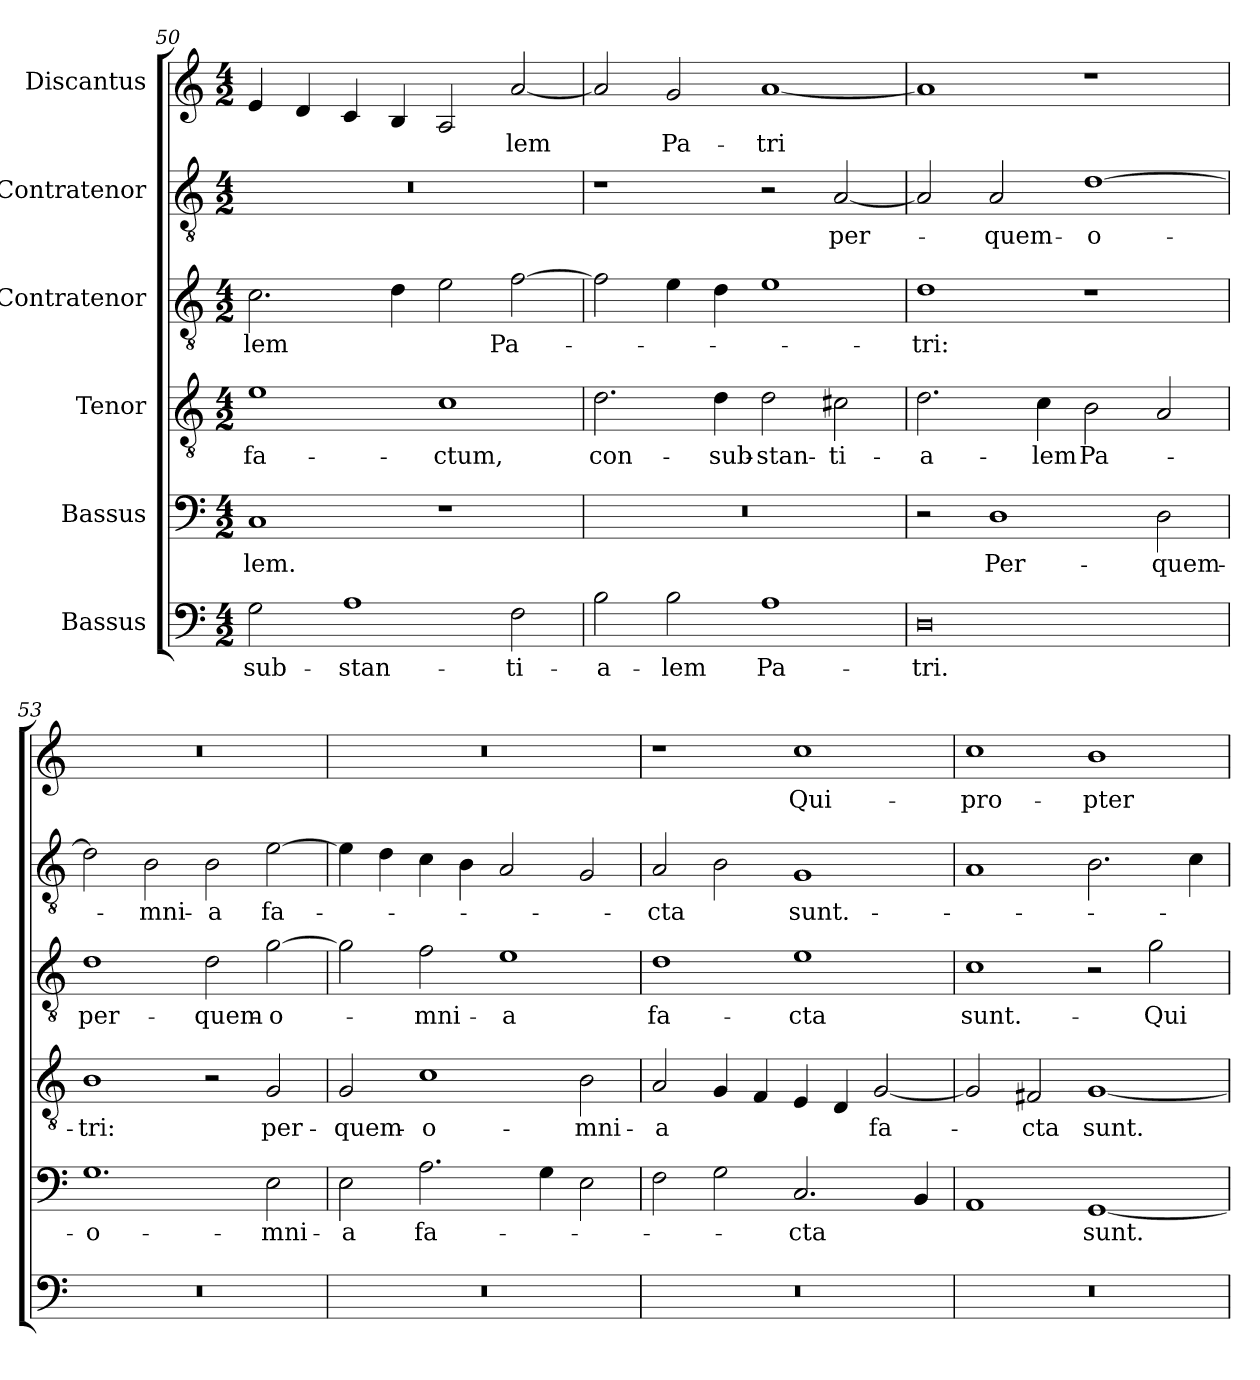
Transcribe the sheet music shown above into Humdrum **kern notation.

**kern	**text	**kern	**text	**kern	**text	**kern	**text	**kern	**text	**kern	**text
*part6	*part6	*part5	*part5	*part4	*part4	*part3	*part3	*part2	*part2	*part1	*part1
*staff6	*staff6	*staff5	*staff5	*staff4	*staff4	*staff3	*staff3	*staff2	*staff2	*staff1	*staff1
*I"Bassus	*	*I"Bassus	*	*I"Tenor	*	*I"Contratenor	*	*I"Contratenor	*	*I"Discantus	*
*clefF4	*	*clefF4	*	*clefGv2	*	*clefGv2	*	*clefGv2	*	*clefG2	*
*k[]	*	*k[]	*	*k[]	*	*k[]	*	*k[]	*	*k[]	*
*M4/2	*	*M4/2	*	*M4/2	*	*M4/2	*	*M4/2	*	*M4/2	*
=50	=50	=50	=50	=50	=50	=50	=50	=50	=50	=50	=50
2G\	-sub-	1C/	-lem.	1e\	fa-	2.c\	-lem	0r	.	4e/	.
.	.	.	.	.	.	.	.	.	.	4d/	.
1A\	-stan-	.	.	.	.	.	.	.	.	4c/	.
.	.	.	.	.	.	4d\	.	.	.	4B/	.
.	.	1r	.	1c\	-ctum,	2e\	.	.	.	2A/	.
2F\	-ti-	.	.	.	.	[2f\	Pa-	.	.	[2a/	-lem
=51	=51	=51	=51	=51	=51	=51	=51	=51	=51	=51	=51
2B\	-a-	0r	.	2.d\	con-	2f\]	.	1r	.	2a/]	.
2B\	-lem	.	.	.	.	4e\	.	.	.	2g/	Pa-
.	.	.	.	4d\	-sub-	4d\	.	.	.	.	.
1A\	Pa-	.	.	2d\	-stan-	1e\	.	2r	.	[1a/	-tri
.	.	.	.	2c#X\	-ti-	.	.	[2A/	per-	.	.
=52	=52	=52	=52	=52	=52	=52	=52	=52	=52	=52	=52
0D\	-tri.	2r	.	2.d\	-a-	1d\	-tri:	2A/]	.	1a/]	.
.	.	1D\	Per-	.	.	.	.	2A/	quem-	.	.
.	.	.	.	4c\	-lem	.	.	.	.	.	.
.	.	.	.	2B\	Pa-	1r	.	[1d\	o-	1r	.
.	.	2D\	quem-	2A/	.	.	.	.	.	.	.
=53	=53	=53	=53	=53	=53	=53	=53	=53	=53	=53	=53
0r	.	1.G\	o-	1B\	-tri:	1d\	per-	2d\]	.	0r	.
.	.	.	.	.	.	.	.	2B\	-mni-	.	.
.	.	.	.	2r	.	2d\	quem-	2B\	-a	.	.
.	.	2E\	-mni-	2G/	per-	[2g\	o-	[2e\	fa-	.	.
=54	=54	=54	=54	=54	=54	=54	=54	=54	=54	=54	=54
0r	.	2E\	-a	2G/	quem-	2g\]	.	4e\]	.	0r	.
.	.	.	.	.	.	.	.	4d\	.	.	.
.	.	2.A\	fa-	1c\	o-	2f\	-mni-	4c\	.	.	.
.	.	.	.	.	.	.	.	4B\	.	.	.
.	.	.	.	.	.	1e\	-a	2A/	.	.	.
.	.	4G\	.	.	.	.	.	.	.	.	.
.	.	2E\	.	2B\	-mni-	.	.	2G/	.	.	.
=55	=55	=55	=55	=55	=55	=55	=55	=55	=55	=55	=55
0r	.	2F\	.	2A/	-a	1d\	fa-	2A/	-cta	1r	.
.	.	2G\	.	4G/	.	.	.	2B\	.	.	.
.	.	.	.	4F/	.	.	.	.	.	.	.
.	.	2.C/	-cta	4E/	.	1e\	-cta	1G/	sunt.-	1cc\	Qui-
.	.	.	.	4D/	.	.	.	.	.	.	.
.	.	.	.	[2G/	fa-	.	.	.	.	.	.
.	.	4BB/	.	.	.	.	.	.	.	.	.
=56	=56	=56	=56	=56	=56	=56	=56	=56	=56	=56	=56
0r	.	1AA/	.	2G/]	.	1c\	sunt.-	1A/	.	1cc\	pro-
.	.	.	.	2F#X/	-cta	.	.	.	.	.	.
.	.	[1GG/	sunt.-	[1G/	sunt.-	2r	.	2.B\	.	1b\	-pter
.	.	.	.	.	.	2g\	Qui-	.	.	.	.
.	.	.	.	.	.	.	.	4c\	.	.	.
=	=	=	=	=	=	=	=	=	=	=	=
*-	*-	*-	*-	*-	*-	*-	*-	*-	*-	*-	*-
